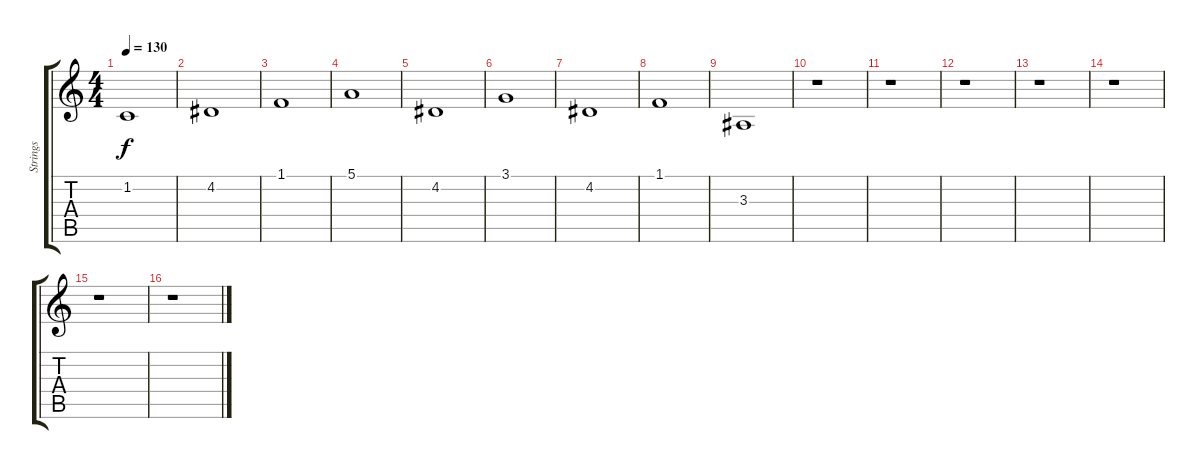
\track ("Strings" "Strings") {instrument synthstrings1}
\staff {score tabs}
\tuning (E4 B3 G3 D3 A2 E2) {hide}
\ts (4 4)
\tempo 130
\clef g2
\ks c
1.2.1{dy f} |
4.2.1 |
1.1.1 |
5.1.1 |
4.2.1 |
3.1.1 |
4.2.1 |
1.1.1 |
3.3.1 |
r.1 |
r.1 |
r.1 |
r.1 |
r.1 |
r.1 |
r.1
